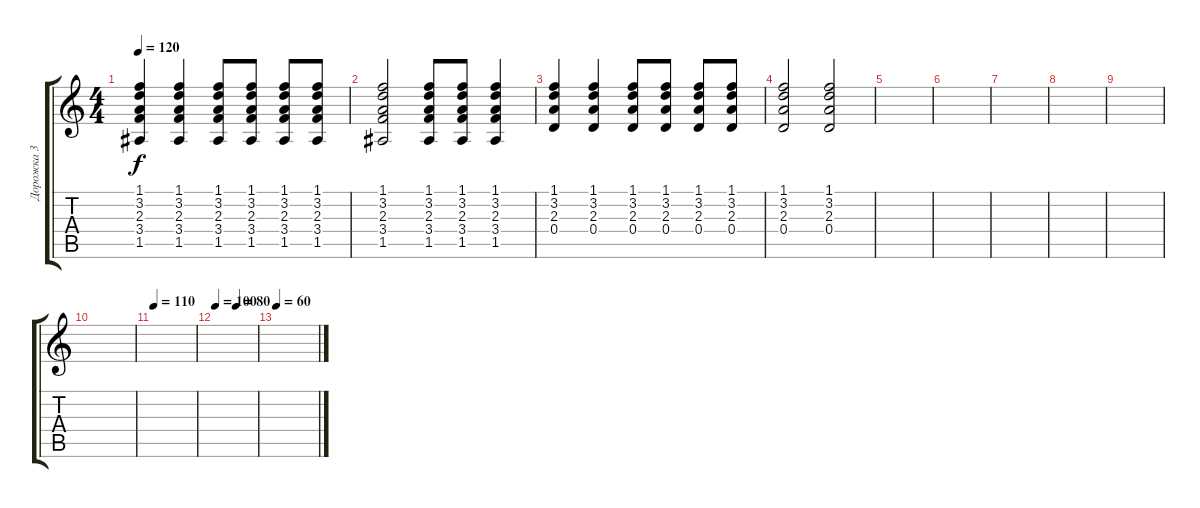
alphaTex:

\track ("Дорожка 3" "Дорожка 3") {instrument acousticguitarsteel}
\staff {score tabs}
\tuning (E4 B3 G3 D3 A2 E2) {hide}
\ts (4 4)
\tempo 120
\clef g2
\ks c
(1.1 3.2 2.3 3.4 1.5).4{dy f} (1.1 3.2 2.3 3.4 1.5).4 (1.1 3.2 2.3 3.4 1.5).8 (1.1 3.2 2.3 3.4 1.5).8 (1.1 3.2 2.3 3.4 1.5).8 (1.1 3.2 2.3 3.4 1.5).8 |
(1.1 3.2 2.3 3.4 1.5).2 (1.1 3.2 2.3 3.4 1.5).8 (1.1 3.2 2.3 3.4 1.5).8 (1.1 3.2 2.3 3.4 1.5).4 |
(1.1 3.2 2.3 0.4).4 (1.1 3.2 2.3 0.4).4 (1.1 3.2 2.3 0.4).8 (1.1 3.2 2.3 0.4).8 (1.1 3.2 2.3 0.4).8 (1.1 3.2 2.3 0.4).8 |
(1.1 3.2 2.3 0.4).2 (1.1 3.2 2.3 0.4).2 |
|
|
|
|
|
|
\tempo 110
|
\tempo 100
\tempo (80 0.5)
|
\tempo 60
